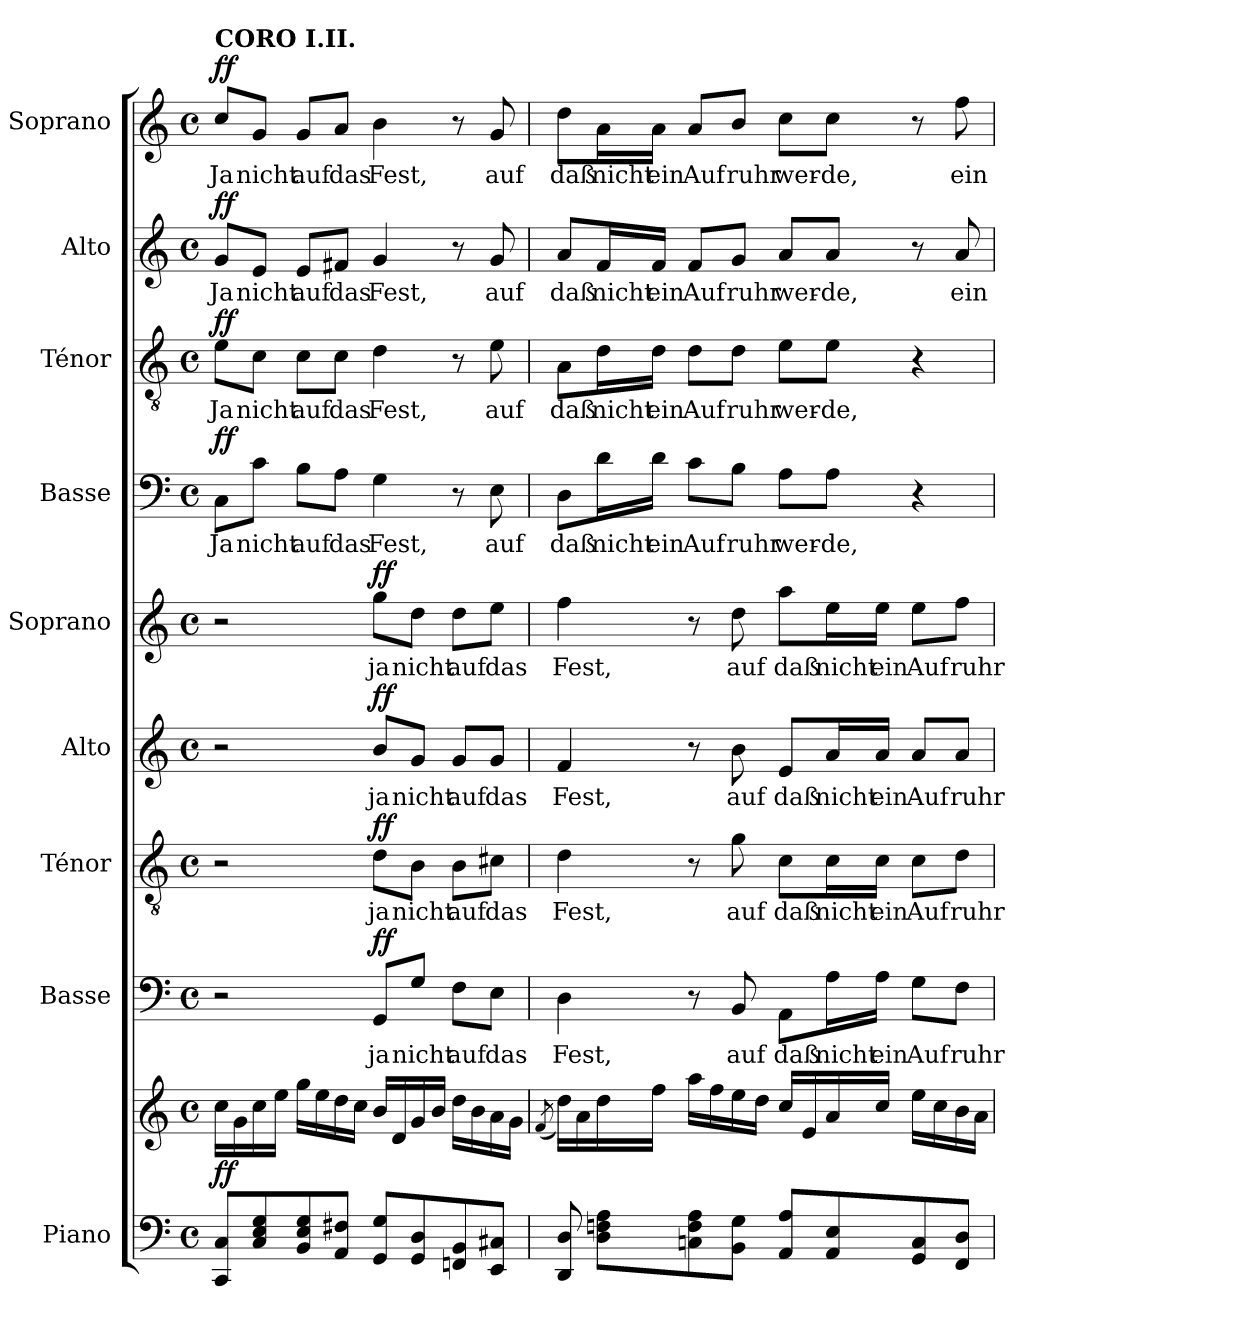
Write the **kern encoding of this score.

**kern	**kern	**dynam	**kern	**text	**dynam	**kern	**text	**dynam	**kern	**text	**dynam	**kern	**text	**dynam	**kern	**text	**dynam	**kern	**text	**dynam	**kern	**text	**dynam	**kern	**text	**dynam
*part9	*part9	*part9	*part8	*part8	*part8	*part7	*part7	*part7	*part6	*part6	*part6	*part5	*part5	*part5	*part4	*part4	*part4	*part3	*part3	*part3	*part2	*part2	*part2	*part1	*part1	*part1
*staff10	*staff9	*staff9/10	*staff8	*staff8	*staff8	*staff7	*staff7	*staff7	*staff6	*staff6	*staff6	*staff5	*staff5	*staff5	*staff4	*staff4	*staff4	*staff3	*staff3	*staff3	*staff2	*staff2	*staff2	*staff1	*staff1	*staff1
*I"Piano	*	*	*I"Basse	*	*	*I"Ténor	*	*	*I"Alto	*	*	*I"Soprano	*	*	*I"Basse	*	*	*I"Ténor	*	*	*I"Alto	*	*	*I"Soprano	*	*
*I'Pia.	*	*	*I'B.	*	*	*I'T.	*	*	*I'A.	*	*	*I'S.	*	*	*I'B.	*	*	*I'T.	*	*	*I'A.	*	*	*I'S.	*	*
*clefF4	*clefG2	*	*clefF4	*	*	*clefGv2	*	*	*clefG2	*	*	*clefG2	*	*	*clefF4	*	*	*clefGv2	*	*	*clefG2	*	*	*clefG2	*	*
*k[]	*k[]	*	*k[]	*	*	*k[]	*	*	*k[]	*	*	*k[]	*	*	*k[]	*	*	*k[]	*	*	*k[]	*	*	*k[]	*	*
*M4/4	*M4/4	*	*M4/4	*	*	*M4/4	*	*	*M4/4	*	*	*M4/4	*	*	*M4/4	*	*	*M4/4	*	*	*M4/4	*	*	*M4/4	*	*
*met(c)	*met(c)	*	*met(c)	*	*	*met(c)	*	*	*met(c)	*	*	*met(c)	*	*	*met(c)	*	*	*met(c)	*	*	*met(c)	*	*	*met(c)	*	*
*MM80	*MM80	*	*MM80	*	*	*MM80	*	*	*MM80	*	*	*MM80	*	*	*MM80	*	*	*MM80	*	*	*MM80	*	*	*MM80	*	*
=1	=1	=1	=1	=1	=1	=1	=1	=1	=1	=1	=1	=1	=1	=1	=1	=1	=1	=1	=1	=1	=1	=1	=1	=1	=1	=1
!	!	!	!	!	!	!	!	!	!	!	!	!	!	!	!	!	!	!	!	!	!	!	!	!LO:TX:a:B:t=CORO I.II.	!	!
!	!	!LO:DY:a=2	!	!	!	!	!	!	!	!	!	!	!	!	!	!	!LO:DY:a	!	!	!LO:DY:a	!	!	!LO:DY:a	!	!	!LO:DY:a
8CC/ 8C/L	16cc\LL	ff	2r	.	.	2r	.	.	2r	.	.	2r	.	.	8C!\L	Ja	ff	8e!\L	Ja	ff	8g!/L	Ja	ff	8cc!/L	Ja	ff
.	16g\	.	.	.	.	.	.	.	.	.	.	.	.	.	.	.	.	.	.	.	.	.	.	.	.	.
8C/ 8E/ 8G/	16cc\	.	.	.	.	.	.	.	.	.	.	.	.	.	8c!\J	nicht	.	8c!\J	nicht	.	8e!/J	nicht	.	8g!/J	nicht	.
.	16ee\JJ	.	.	.	.	.	.	.	.	.	.	.	.	.	.	.	.	.	.	.	.	.	.	.	.	.
8BB/ 8E/ 8G/	16gg\LL	.	.	.	.	.	.	.	.	.	.	.	.	.	8B!\L	auf	.	8c!\L	auf	.	8e!/L	auf	.	8g!/L	auf	.
.	16ee\	.	.	.	.	.	.	.	.	.	.	.	.	.	.	.	.	.	.	.	.	.	.	.	.	.
8AA/ 8F#X/J	16dd\	.	.	.	.	.	.	.	.	.	.	.	.	.	8A!\J	das	.	8c!\J	das	.	8f#X!/J	das	.	8a!/J	das	.
.	16cc\JJ	.	.	.	.	.	.	.	.	.	.	.	.	.	.	.	.	.	.	.	.	.	.	.	.	.
!	!	!	!	!	!LO:DY:a	!	!	!LO:DY:a	!	!	!LO:DY:a	!	!	!LO:DY:a	!	!	!	!	!	!	!	!	!	!	!	!
8GG/ 8G/L	16b/LL	.	8GG!/L	ja	ff	8d!\L	ja	ff	8b!/L	ja	ff	8gg!\L	ja	ff	4G!\	Fest,	.	4d!\	Fest,	.	4g!/	Fest,	.	4b!\	Fest,	.
.	16d/	.	.	.	.	.	.	.	.	.	.	.	.	.	.	.	.	.	.	.	.	.	.	.	.	.
8GG/ 8D/	16g/	.	8G!/J	nicht	.	8B!\J	nicht	.	8g!/J	nicht	.	8dd!\J	nicht	.	.	.	.	.	.	.	.	.	.	.	.	.
.	16b/JJ	.	.	.	.	.	.	.	.	.	.	.	.	.	.	.	.	.	.	.	.	.	.	.	.	.
8FFn/ 8BB/	16dd\LL	.	8F!\L	auf	.	8B!\L	auf	.	8g!/L	auf	.	8dd!\L	auf	.	8r	.	.	8r	.	.	8r	.	.	8r	.	.
.	16b\	.	.	.	.	.	.	.	.	.	.	.	.	.	.	.	.	.	.	.	.	.	.	.	.	.
8EE/ 8C#X/J	16a\	.	8E!\J	das	.	8c#X!\J	das	.	8g!/J	das	.	8ee!\J	das	.	8E!\	auf	.	8e!\	auf	.	8g!/	auf	.	8g!/	auf	.
.	16g\JJ	.	.	.	.	.	.	.	.	.	.	.	.	.	.	.	.	.	.	.	.	.	.	.	.	.
=2	=2	=2	=2	=2	=2	=2	=2	=2	=2	=2	=2	=2	=2	=2	=2	=2	=2	=2	=2	=2	=2	=2	=2	=2	=2	=2
.	(>8qf/	.	.	.	.	.	.	.	.	.	.	.	.	.	.	.	.	.	.	.	.	.	.	.	.	.
8DD/ 8D/	16dd\LL)	.	4D!\	Fest,	.	4d!\	Fest,	.	4f!/	Fest,	.	4ff!\	Fest,	.	8D!\L	daß	.	8A!\L	daß	.	8a!/L	daß	.	8dd!\L	daß	.
.	16a\	.	.	.	.	.	.	.	.	.	.	.	.	.	.	.	.	.	.	.	.	.	.	.	.	.
8D\ 8Fn\ 8A\L	16dd\	.	.	.	.	.	.	.	.	.	.	.	.	.	16d!\L	nicht	.	16d!\L	nicht	.	16f!/L	nicht	.	16a!\L	nicht	.
.	16ff\JJ	.	.	.	.	.	.	.	.	.	.	.	.	.	16d!\JJ	ein	.	16d!\JJ	ein	.	16f!/JJ	ein	.	16a!\JJ	ein	.
8Cn\ 8F\ 8A\	16aa\LL	.	8r	.	.	8r	.	.	8r	.	.	8r	.	.	8c!\L	Auf	.	8d!\L	Auf	.	8f!/L	Auf	.	8a!/L	Auf	.
.	16ff\	.	.	.	.	.	.	.	.	.	.	.	.	.	.	.	.	.	.	.	.	.	.	.	.	.
8BB\ 8G\J	16ee\	.	8BB!/	auf	.	8g!\	auf	.	8b!\	auf	.	8dd!\	auf	.	8B!\J	ruhr	.	8d!\J	ruhr	.	8g!/J	ruhr	.	8b!/J	ruhr	.
.	16dd\JJ	.	.	.	.	.	.	.	.	.	.	.	.	.	.	.	.	.	.	.	.	.	.	.	.	.
8AA/ 8A/L	16cc/LL	.	8AA!\L	daß	.	8c!\L	daß	.	8e!/L	daß	.	8aa!\L	daß	.	8A!\L	wer-	.	8e!\L	wer-	.	8a!/L	wer-	.	8cc!\L	wer-	.
.	16e/	.	.	.	.	.	.	.	.	.	.	.	.	.	.	.	.	.	.	.	.	.	.	.	.	.
8AA/ 8E/	16a/	.	16A!\L	nicht	.	16c!\L	nicht	.	16a!/L	nicht	.	16ee!\L	nicht	.	8A!\J	-de,	.	8e!\J	-de,	.	8a!/J	-de,	.	8cc!\J	-de,	.
.	16cc/JJ	.	16A!\JJ	ein	.	16c!\JJ	ein	.	16a!/JJ	ein	.	16ee!\JJ	ein	.	.	.	.	.	.	.	.	.	.	.	.	.
8GG/ 8C/	16ee\LL	.	8G!\L	Auf	.	8c!\L	Auf	.	8a!/L	Auf	.	8ee!\L	Auf	.	4r	.	.	4r	.	.	8r	.	.	8r	.	.
.	16cc\	.	.	.	.	.	.	.	.	.	.	.	.	.	.	.	.	.	.	.	.	.	.	.	.	.
8FF/ 8D/J	16b\	.	8F!\J	ruhr	.	8d!\J	ruhr	.	8a!/J	ruhr	.	8ff!\J	ruhr	.	.	.	.	.	.	.	8a!/	ein	.	8ff!\	ein	.
.	16a\JJ	.	.	.	.	.	.	.	.	.	.	.	.	.	.	.	.	.	.	.	.	.	.	.	.	.
=	=	=	=	=	=	=	=	=	=	=	=	=	=	=	=	=	=	=	=	=	=	=	=	=	=	=
*-	*-	*-	*-	*-	*-	*-	*-	*-	*-	*-	*-	*-	*-	*-	*-	*-	*-	*-	*-	*-	*-	*-	*-	*-	*-	*-
